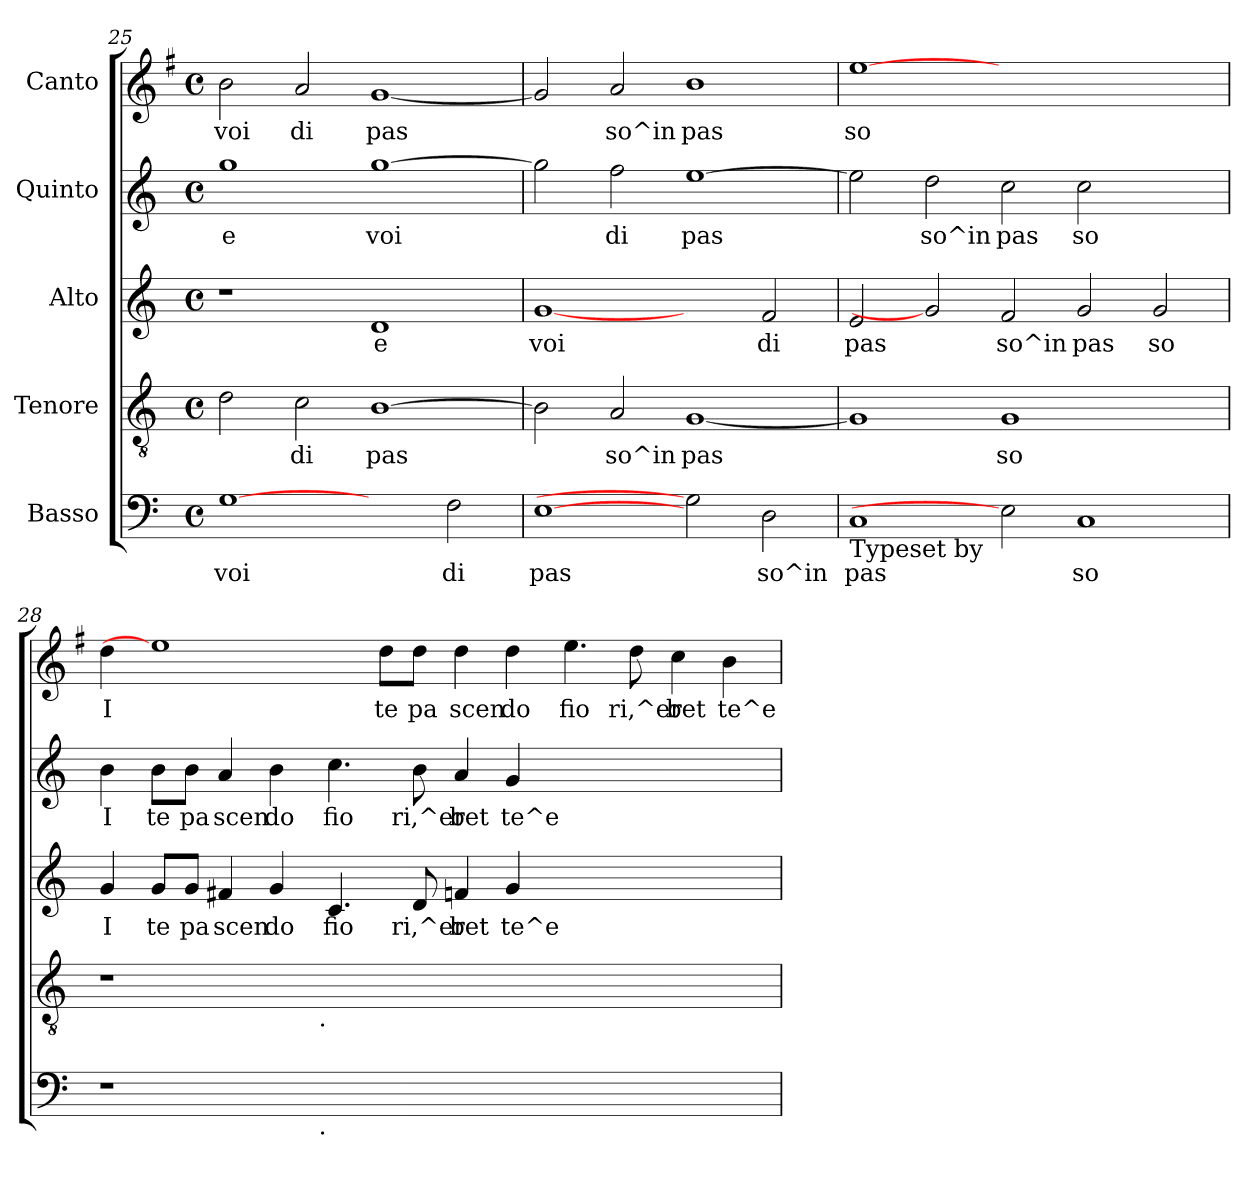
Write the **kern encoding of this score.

**kern	**text	**kern	**text	**kern	**text	**kern	**text	**kern	**text
*part5	*part5	*part4	*part4	*part3	*part3	*part2	*part2	*part1	*part1
*staff5	*staff5	*staff4	*staff4	*staff3	*staff3	*staff2	*staff2	*staff1	*staff1
*I"Basso	*	*I"Tenore	*	*I"Alto	*	*I"Quinto	*	*I"Canto	*
!!LO:PB:g=z
*clefF4	*	*clefGv2	*	*clefG2	*	*clefG2	*	*clefG2	*
*	*	*	*	*	*	*	*	*ITrd-3c-5	*
*k[]	*	*k[]	*	*k[]	*	*k[]	*	*k[]	*
*C:	*	*C:	*	*C:	*	*C:	*	*C:	*
*M4/4	*	*M4/4	*	*M4/4	*	*M4/4	*	*M4/4	*
*met(c)	*	*met(c)	*	*met(c)	*	*met(c)	*	*met(c)	*
=25	=25	=25	=25	=25	=25	=25	=25	=25	=25
!	!LO:LY:b:cj	!	!LO:LY:b:cj	!	!	!	!LO:LY:b:cj	!	!LO:LY:b:cj
[1G	voi	2d\	.	1r	.	1gg	e	2ee\	voi
!	!	!	!LO:LY:b:cj	!	!	!	!	!	!LO:LY:b:cj
.	.	2c\	di	.	.	.	.	2dd/	di
!	!	!	!LO:LY:b:cj	!	!LO:LY:b:cj	!	!LO:LY:b:cj	!	!LO:LY:b:cj
2ryy	.	[>1B	pas	1d	e	[>1gg	voi	[<1cc	pas
!	!LO:LY:b:cj	!	!	!	!	!	!	!	!
2F\	di	.	.	.	.	.	.	.	.
=26	=26	=26	=26	=26	=26	=26	=26	=26	=26
!	!LO:LY:b:cj	!	!LO:LY:b:cj	!	!LO:LY:b:cj	!	!LO:LY:b:cj	!	!LO:LY:b:cj
[1E	pas	2B\]	.	[1g	voi	2gg\]	.	2cc/]	.
!	!	!	!LO:LY:b:cj	!	!	!	!LO:LY:b:cj	!	!LO:LY:b:cj
.	.	2A/	so^in	.	.	2ff\	di	2dd/	so^in
!	!	!	!LO:LY:b:cj	!	!	!	!LO:LY:b:cj	!	!LO:LY:b:cj
2G]	.	[<1G	pas	2ryy	.	[>1ee	pas	1ee	pas
!	!LO:LY:b:cj	!	!	!	!LO:LY:b:cj	!	!	!	!
2D\	so^in	.	.	2f/	di	.	.	.	.
=27	=27	=27	=27	=27	=27	=27	=27	=27	=27
!LO:TX:b:t=Typeset by	!	!	!	!	!	!	!	!	!
!	!LO:LY:b:cj	!	!LO:LY:b:cj	!	!LO:LY:b:cj	!	!LO:LY:b:cj	!	!LO:LY:b:cj
1C	pas	1G]	.	2e/	pas	2ee\]	.	[1aa	so
!	!	!	!	!	!	!	!LO:LY:b:cj	!	!
.	.	.	.	2g]	.	2dd\	so^in	.	.
!	!	!	!LO:LY:b:cj	!	!LO:LY:b:cj	!	!LO:LY:b:cj	!	!
2E]	.	1G	so	2f/	so^in	2cc\	pas	1.ryy	.
!	!LO:LY:b:cj	!	!	!	!LO:LY:b:cj	!	!LO:LY:b:cj	!	!
1C	so	.	.	2g/	pas	2cc\	so	.	.
!	!	!	!	!	!LO:LY:b:cj	!	!	!	!
.	.	2ryy	.	2g/	so	2ryy	.	.	.
=28	=28	=28	=28	=28	=28	=28	=28	=28	=28
!LO:TX:b:t=Allen Garvin (aurvondel@gmail.com)	!	!	!	!	!	!	!	!	!
!	!	!	!	!	!LO:LY:b:cj	!	!LO:LY:b:cj	!	!LO:LY:b:cj
*^	*	*^	*	*	*	*	*	*	*
1r	2ryy	.	1r	2ryy	.	4g/	I	4b\	I	4gg\	I
!	!	!	!	!	!	!	!LO:LY:b:cj	!	!LO:LY:b:cj	!	!
.	.	.	.	.	.	8g/L	te	8b\L	te	1aa]	.
!	!	!	!	!	!	!	!LO:LY:b:cj	!	!LO:LY:b:cj	!	!
.	.	.	.	.	.	8g/J	pa	8b\J	pa	.	.
!	!	!	!	!	!	!	!LO:LY:b:cj	!	!LO:LY:b:cj	!	!
.	4ryy	.	.	4ryy	.	4f#X/	scen	4a/	scen	.	.
!	!	!	!	!	!	!	!LO:LY:b:cj	!	!LO:LY:b:cj	!	!
.	8...ryy	.	.	8...ryy	.	4g/	do	4b\	do	.	.
!	!	!	!	!LO:TX:b:t=.	!	!	!	!	!	!	!
!	!LO:TX:b:t=.	!	!	!	!	!	!	!	!	!	!
.	1ryy	.	.	1ryy	.	.	.	.	.	.	.
!	!	!	!	!	!	!	!LO:LY:b:cj	!	!LO:LY:b:cj	!	!
0ryy	.	.	0ryy	.	.	4.c/	fio	4.cc\	fio	.	.
!	!	!	!	!	!	!	!	!	!	!	!LO:LY:b:cj
.	.	.	.	.	.	.	.	.	.	8gg\L	te
!	!	!	!	!	!	!	!LO:LY:b:cj	!	!LO:LY:b:cj	!	!LO:LY:b:cj
.	.	.	.	.	.	8d/	ri,^er	8b\	ri,^er	8gg\J	pa
!	!	!	!	!	!	!	!LO:LY:b:cj	!	!LO:LY:b:cj	!	!LO:LY:b:cj
.	.	.	.	.	.	4f/	bet	4a/	bet	4gg\	scen
!	!	!	!	!	!	!	!LO:LY:b:cj	!	!LO:LY:b:cj	!	!LO:LY:b:cj
.	.	.	.	.	.	4g/	te^e	4g/	te^e	4gg\	do
.	1ryy	.	.	1ryy	.	.	.	.	.	.	.
!	!	!	!	!	!	!	!	!	!	!	!LO:LY:b:cj
.	.	.	.	.	.	1ryy	.	1ryy	.	4.aa\	fio
!	!	!	!	!	!	!	!	!	!	!	!LO:LY:b:cj
.	.	.	.	.	.	.	.	.	.	8gg\	ri,^er
!	!	!	!	!	!	!	!	!	!	!	!LO:LY:b:cj
.	.	.	.	.	.	.	.	.	.	4ff\	bet
!	!	!	!	!	!	!	!	!	!	!	!LO:LY:b:cj
.	.	.	.	.	.	.	.	.	.	4ee\	te^e
.	64ryy	.	.	64ryy	.	.	.	.	.	.	.
*v	*v	*	*	*	*	*	*	*	*	*	*
*	*	*v	*v	*	*	*	*	*	*	*
=	=	=	=	=	=	=	=	=	=
*-	*-	*-	*-	*-	*-	*-	*-	*-	*-
